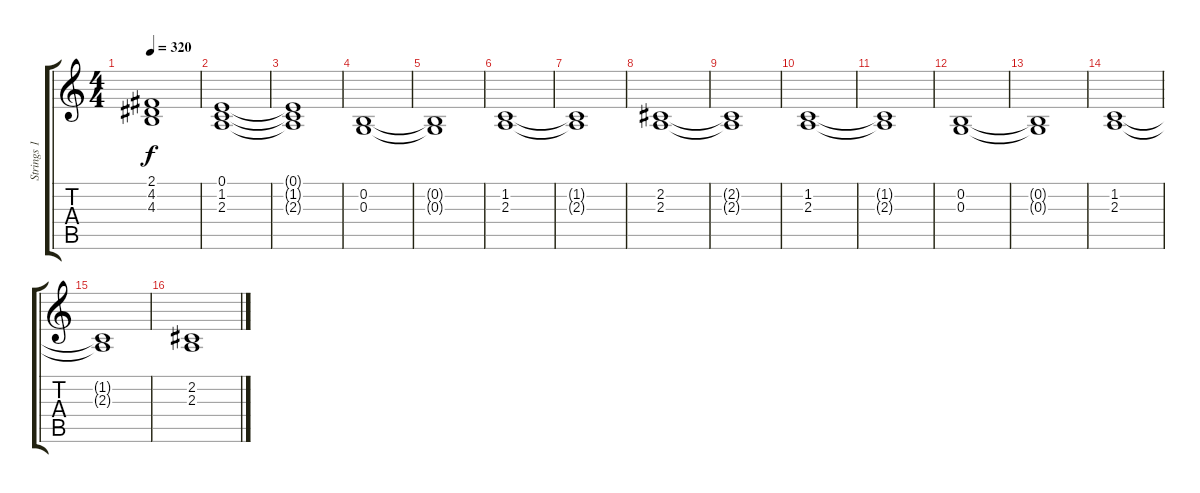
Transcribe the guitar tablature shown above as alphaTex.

\track ("Strings 1" "Strings 1") {instrument stringensemble1}
\staff {score tabs}
\tuning (E4 B3 G3 D3 A2 E2) {hide}
\ts (4 4)
\tempo 320
\clef g2
\ks c
(2.1{t} 4.2{t} 4.3{t}).1{dy f} |
(0.1 1.2 2.3).1 |
(0.1{t} 1.2{t} 2.3{t}).1 |
(0.2 0.3).1 |
(0.2{t} 0.3{t}).1 |
(1.2 2.3).1 |
(1.2{t} 2.3{t}).1 |
(2.2 2.3).1 |
(2.2{t} 2.3{t}).1 |
(1.2 2.3).1 |
(1.2{t} 2.3{t}).1 |
(0.2 0.3).1 |
(0.2{t} 0.3{t}).1 |
(1.2 2.3).1 |
(1.2{t} 2.3{t}).1 |
(2.2 2.3).1
